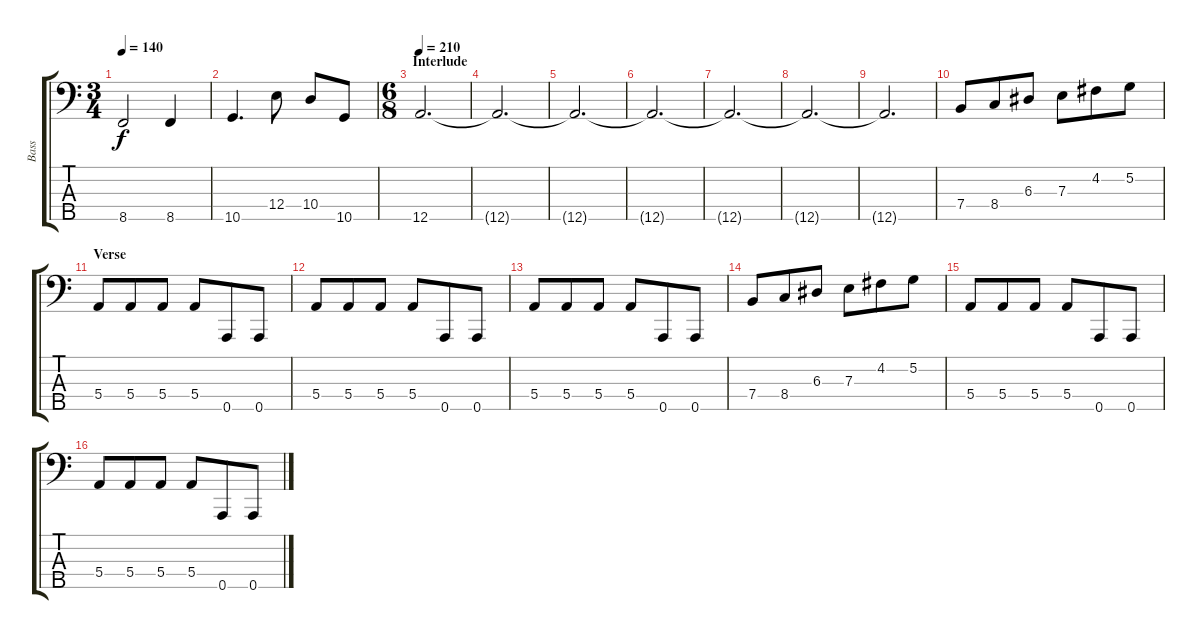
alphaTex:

\track ("Bass" "Bass") {instrument electricbassfinger}
\staff {score tabs}
\tuning (G2 D2 A1 E1 A0) {hide}
\ts (3 4)
\tempo 140
\clef f4
\ks c
8.5.2{dy f} 8.5.4 |
10.5.4{d} 12.4.8 10.4.8 10.5.8 |
\ts (6 8)
\section ("" "Interlude")
\tempo 210
12.5.2{d} |
12.5{t}.2{d} |
12.5{t}.2{d} |
12.5{t}.2{d} |
12.5{t}.2{d} |
12.5{t}.2{d} |
12.5{t}.2{d} |
7.4.8 8.4.8 6.3.8 7.3.8 4.2.8 5.2.8 |
\section ("" "Verse")
5.4.8 5.4.8 5.4.8 5.4.8 0.5.8 0.5.8 |
5.4.8 5.4.8 5.4.8 5.4.8 0.5.8 0.5.8 |
5.4.8 5.4.8 5.4.8 5.4.8 0.5.8 0.5.8 |
7.4.8 8.4.8 6.3.8 7.3.8 4.2.8 5.2.8 |
5.4.8 5.4.8 5.4.8 5.4.8 0.5.8 0.5.8 |
5.4.8 5.4.8 5.4.8 5.4.8 0.5.8 0.5.8
